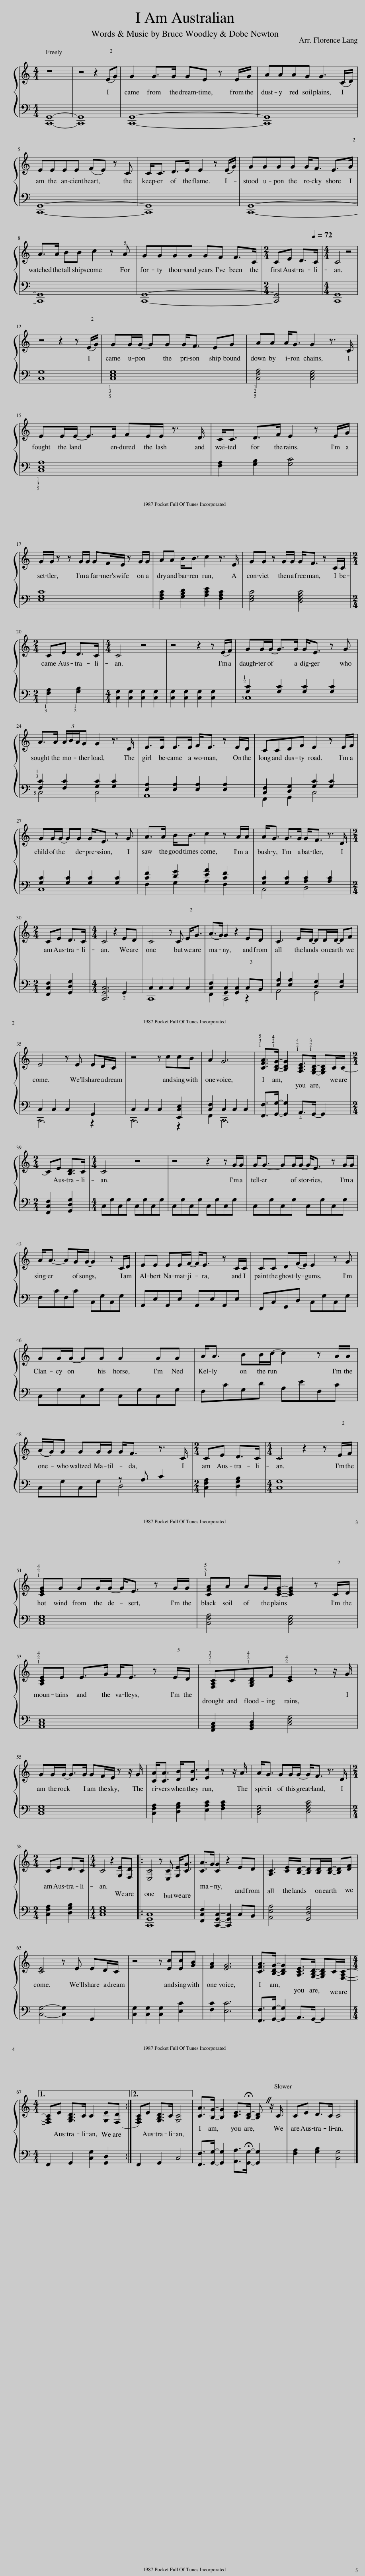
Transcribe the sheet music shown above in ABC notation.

X:1
%%score { 1 | ( 2 3 ) }
L:1/8
M:4/4
I:linebreak $
K:C
V:1 treble
V:2 bass
V:3 bass
V:1
 z8 | z4 z2 (!2!EG) | G2 G>G GE z E/G/ | AAAG G3 (C/D/) |$ EEEE (FE) z C | %5
 C<C D>E E2 z (E/G/) | GGGG G<F E>!2!G |$ A>A BB c2 z !5!A | GGGG GF F>C |[M:2/4] CE D>C | %10
[M:4/4][Q:1/4=72] C4 z4 |$ z4 z2 z (!2!E/G/) | GG/G/- GG G<F EG | AA A<G G2 z3/2 C/ |$ EE/E/- E>E FE/E/ z3/2 D/ | %15
 C<C D>F E2 z E/G/ |$ G/G/ z z G/G/ GF/E/ z G/G/ | AA B<B c2 z3/2 E/ | GG z G/G/ G<F z C/C/ |$[M:2/4] CE D>C | %20
[M:4/4] C4 z4 | z4 z2 z (E/F/) | GG/G/- G>G G<E z G |$ A>A (3A/B/A/G G2 z3/2 D/ | E>E E>E F<E z E/D/ | %25
 CCDF E2 z E/F/ |$ GG/G/- GG G<E z G | A>A B<B c2 z A/A/ | A<G G>G G<F z3/2 D/ |$[M:2/4] CE D>C | %30
[M:4/4] C4 z2 ED | C4 z C !2!E<G | (A>G) G2 z2 ED | C3 E/D/- DD/D/- DF |$ E4 z E ED/C/ | %35
 z4 z ccB | A2 G6 | !1!!3!!5![CFA]>!1!!2!!4![B,DG]- [B,DG]2 !1!!2!!4![A,CE]>!1!!2!!3![G,B,D]- [G,B,D]C/C/- |$[M:2/4] CE [B,D]>C |[M:4/4] C4 z4 | %40
 z4 z2 z G/G/ | G<G- GG/G/- G<E z G/G/ |$ A<A- AG/G/- G2 z C/D/ | EE EE/F/- F<E z C/C/ | CC D(F/E/) E2 z G |$ %45
 GG/G/- GG G2 GG | A<A BB/c/- c2 z A/A/ |$ (A/G/)G GG/G/ G<F z3/2 C/ |[M:2/4] CE D>C |[M:4/4] C4 z2 z !2!E/F/ |$ %50
 !1!!2!!4![CEG]G GG/G/- G<E z G/G/ | !1!!3!!5![CFA]A AG/[CEG]/- [CEG]2 z !2!C/D/ |$ !1!!2!!4![A,CE]E E>G F<E z !5!E/D/ | !1!!2!!3![F,A,C]C!1!!2!!4![G,B,D]F !2!!4![CE]2 z z/ G/ |$ GG/G/- G>G GF/E/ z z/ G/ | %55
 [CA]<[CA] [DB]<[DB] [Ec]2 z z/ A/ | A<G GG/G/- G<F z3/2 D/ |$[M:2/4] CE D>C |[M:4/4] C4 z2 [G,E][F,D] |: [E,C]4 z [E,C] [G,E]<[CG] | %60
 [CA]>G [CG]2 z2 ED | [A,C]3 [CE]/[B,D]/- [B,D][B,D]/[B,D]/- [B,D][DF] |$ [CE]4 z E ED/C/ | z4 z [Ec][Ec][GB] | [FA]2 [EG]6 | %65
 [CFA]>[B,DG]- [B,DG]2 [A,CE]>[G,B,D]- [G,B,D]C/[F,A,C]/- |1$[M:4/4] [F,A,C]E [G,B,D]>C C2 [G,E][F,D] :|2 ([F,A,C]E) [G,B,D]>C [G,C]4 || [CA]>[B,G]- [B,G]2 [CE]>!fermata![B,D]- [B,D] z/ C/ | CE D>C C4 |] %70
V:2
 [C,,G,,]8- | [C,,G,,]8 | [C,,G,,]8- | [C,,G,,]8 |$ [C,,G,,]8- | %5
 [C,,G,,]8 | [C,,G,,]8- |$ [C,,G,,]8 | [C,,G,,]8- |[M:2/4] [C,,G,,]4 | %10
[M:4/4] [C,,G,,]8 |$ [C,G,]8 | !5!!3!!1![C,E,G,]8 | !5!!2!!1![C,F,A,]4 [C,E,G,]4 |$ !5!!3!!1![C,E,A,]8 | %15
 [F,A,]2 [G,B,]2 [G,C]4 |$ [E,G,C]8 | [F,A,C]2 [G,B,D]2 [A,CE]2 [F,A,C]2 | [E,G,C]4 [D,F,A,C]4 |$[M:2/4] !3!!1![F,A,]2 !2!!1![G,B,]2 | %20
[M:4/4] [C,G,]2 [C,G,]2 [C,G,]2 [C,G,]2 | [C,G,]2 [C,G,]2 [C,G,]2 [C,G,]2 | !2!!1![G,C]2 [G,C]2 [G,C]2 [G,C]2 |$ !3!!1![F,C]2 [F,C]2 [G,C]2 [G,C]2 | [E,A,]2 [E,A,]2 [E,A,]2 [E,A,]2 | %25
 [C,F,]2 [D,G,]2 [G,C]2 [G,C]2 |$ [G,C]2 [G,C]2 [G,C]2 [G,C]2 | [CF]2 [DG]2 [EA]2 [CF]2 | [G,C]2 [G,C]2 [A,C]2 [A,C]2 |$[M:2/4] [F,,C,F,]2 [G,,D,G,]2 | %30
[M:4/4] [C,,G,,C,]6 !2!G,,2 | C,2 C,2 C,2 C,2 | [C,F,]2 [G,,C,]2 [G,,C,]2 !3!C,B,, | [E,A,]2 [E,A,]2 [D,G,]2 [D,G,]2 |$ C,2 C,2 C,2 G,,2 | %35
 C,2 C,2 C,2 [E,,C,E,]2 | [C,F,]2 C,2 C,2 C,2 | [F,,F,]>[G,,G,]- [G,,G,]2 !4!A,,>G,,- G,,2 |$[M:2/4] [F,,C,F,]2 [G,,D,G,]2 |[M:4/4] C,G,C,G, C,G,C,G, | %40
 C,G,C,G, C,G,C,G, | C,G,C,G, C,G,C,G, |$ F,CF,C C,G,C,G, | A,,E,A,,E, A,,E,A,,E, | F,,C,G,,D, C,G,C,G, |$ %45
 C,G,C,G, C,G,C,G, | F,CG,D A,EF,C |$ C,G,C,G, z A, C2 |[M:2/4] [C,F,A,]2 [D,G,B,]2 |[M:4/4] [C,G,]8 |$ %50
 [C,E,G,]8 | [C,F,A,]4 [C,E,G,]4 |$ [A,,C,E,]8 | [F,,A,,C,]2 [G,,B,,D,]2 [C,E,G,]4 |$ [C,E,G,]8 | %55
 [C,F,A,]2 [D,G,B,]2 [E,A,C]2 [F,A,C]2 | [C,E,G,]4 [D,F,A,C]4 |$[M:2/4] [C,F,A,]2 [D,G,B,]2 |[M:4/4] [C,E,G,]8 |: [C,,G,,C,]8 | %60
 [F,,C,F,]2 [C,,G,,C,]2- [C,,G,,C,]2 C,B,, | [A,,E,A,]4 [G,,D,G,]4 |$ [C,G,]4- [C,G,]2 G,,2 | [C,G,]2 [C,G,]2 [C,G,]2 [E,C]2 | [F,C]2 [E,C]6 | %65
 [F,,F,]>[G,,G,]- [G,,G,]2 A,,>G,,- G,,2 |1$[M:4/4] F,,2 G,,2 [C,G,]2 [G,,D,]2 :|2 F,,2 G,,2 C,4 || [F,,F,]>[G,,G,]- [G,,G,]2 [A,,A,]>!fermata![G,,G,]- [G,,G,]2 | [F,A,]2 [G,B,]2 [C,G,]4 |] %70
V:3
 x8 | x8 | x8 | x8 |$ x8 | %5
 x8 | x8 |$ x8 | x8 |[M:2/4] x4 | %10
[M:4/4] x8 |$ x8 | x8 | x8 |$ x8 | %15
 x8 |$ x8 | x8 | x8 |$[M:2/4] x4 | %20
[M:4/4] x8 | x8 | !5!C,8 |$ !5!C,4 C,4 | A,,8 | %25
 F,,2 G,,2 C,4 |$ C,8 | F,2 G,2 A,2 F,2 | C,4 D,4 |$[M:2/4] x4 | %30
[M:4/4] x8 | C,,8 | F,,2 C,,4 z2 | A,,4 G,,4 |$ C,,6 z2 | %35
 C,,6 z2 | F,,2 C,,6 | x8 |$[M:2/4] x4 |[M:4/4] x8 | %40
 x8 | x8 |$ x8 | x8 | x8 |$ %45
 x8 | x8 |$ x4 D,4 |[M:2/4] x4 |[M:4/4] x8 |$ %50
 x8 | x8 |$ x8 | x8 |$ x8 | %55
 x8 | x8 |$[M:2/4] x4 |[M:4/4] x8 |: x8 | %60
 x8 | x8 |$ x8 | x8 | x8 | %65
 x8 |1$[M:4/4] x8 :|2 x8 || x8 | x8 |] %70
